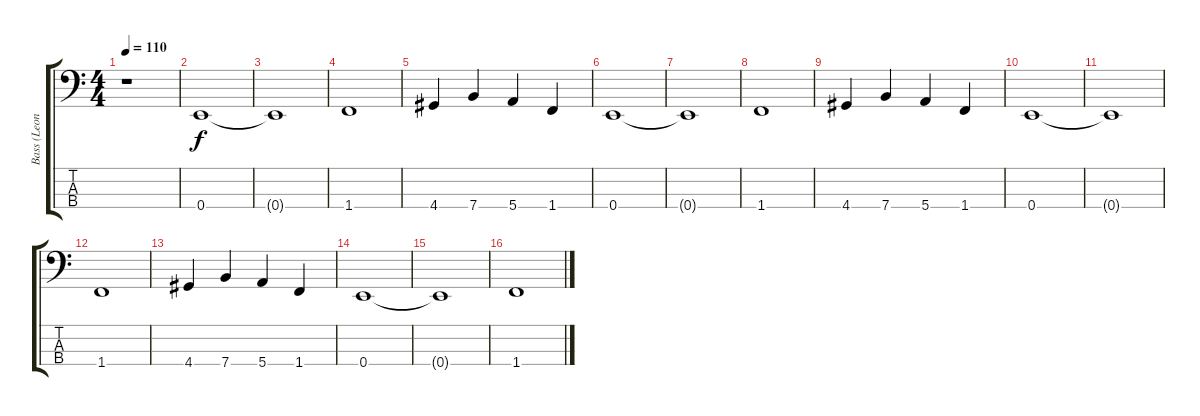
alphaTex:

\track ("Bass (Leon)" "Bass (Leon") {instrument electricbassfinger}
\staff {score tabs}
\tuning (G2 D2 A1 E1) {hide}
\ts (4 4)
\tempo 110
\clef f4
\ks c
r.1{dy f instrument electricbassfinger} |
0.4.1 |
0.4{t}.1 |
1.4.1 |
4.4.4 7.4.4 5.4.4 1.4.4 |
0.4.1 |
0.4{t}.1 |
1.4.1 |
4.4.4 7.4.4 5.4.4 1.4.4 |
0.4.1 |
0.4{t}.1 |
1.4.1 |
4.4.4 7.4.4 5.4.4 1.4.4 |
0.4.1 |
0.4{t}.1 |
1.4.1
